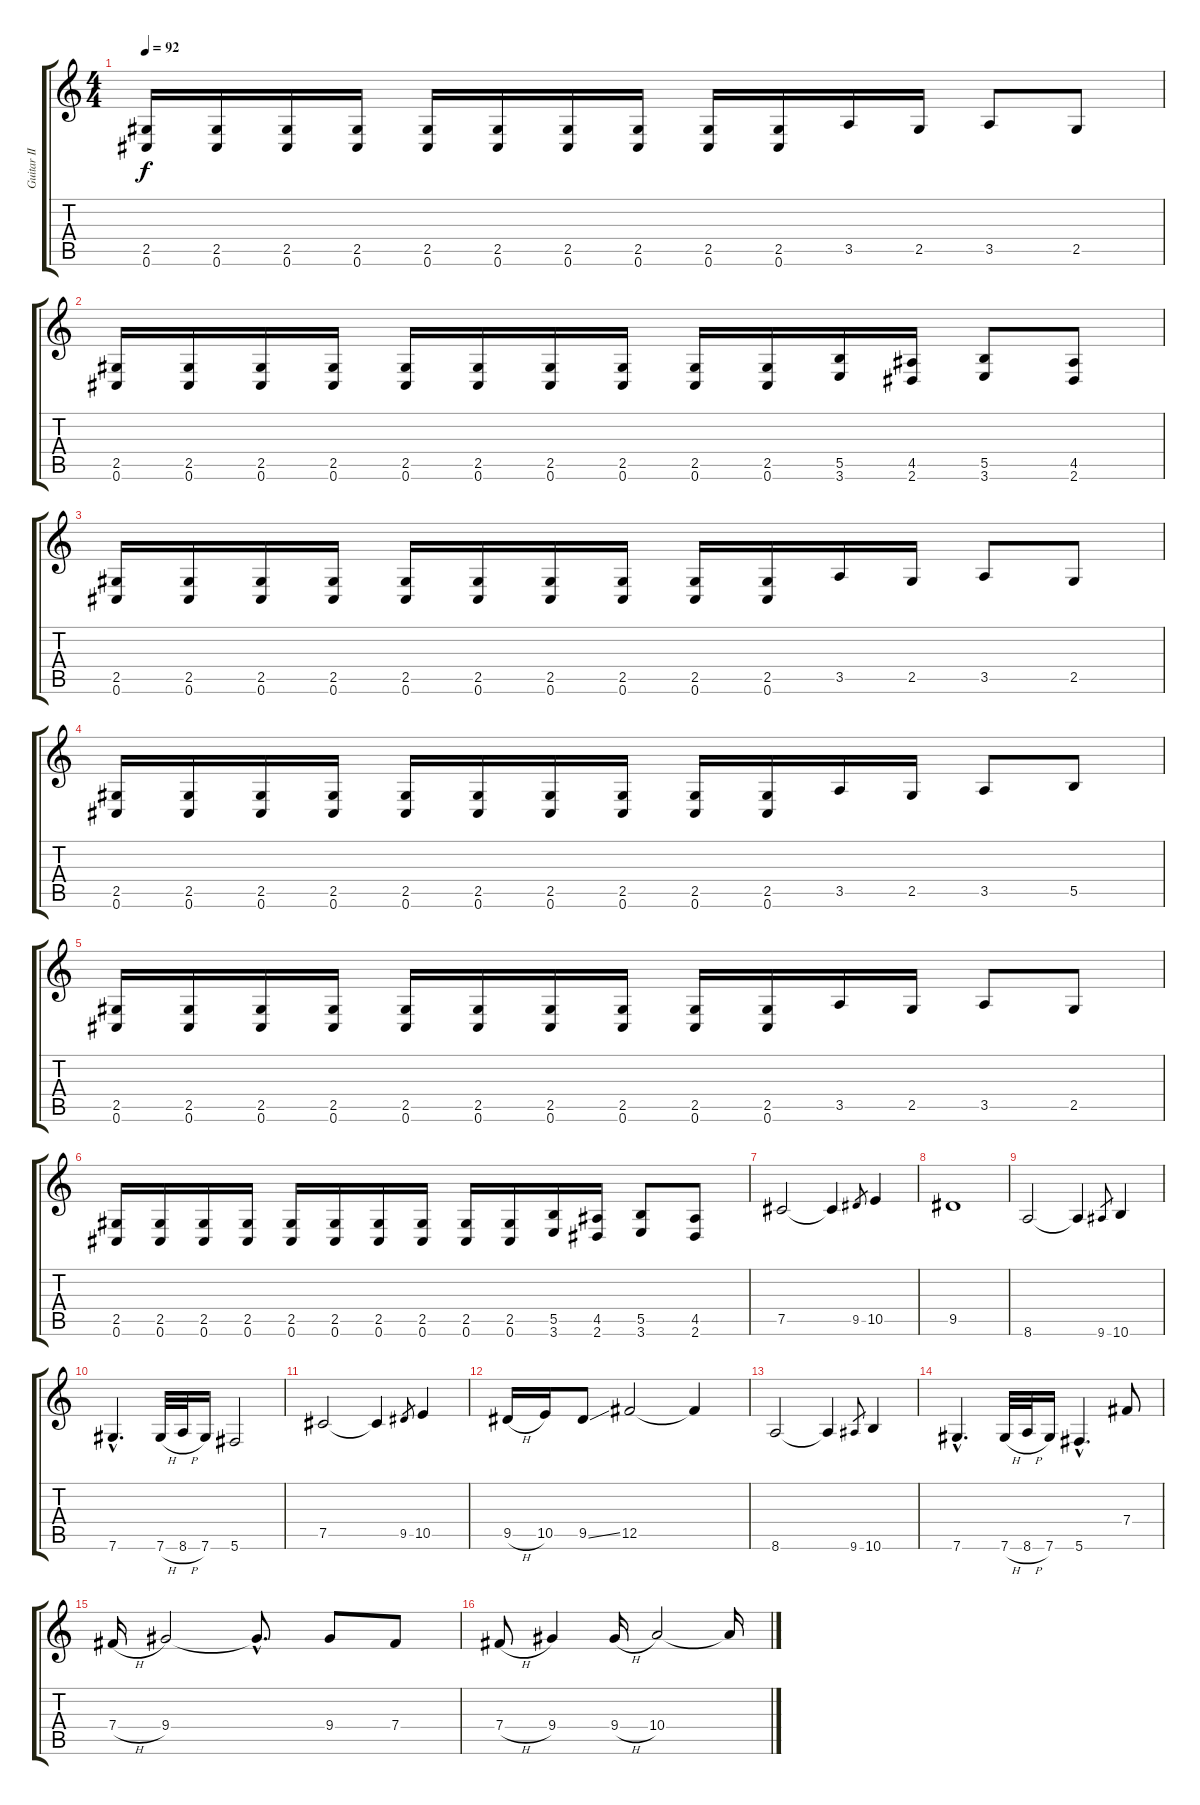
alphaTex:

\track ("Guitar II" "Guitar II") {instrument distortionguitar}
\staff {score tabs}
\tuning (Db4 Ab3 E3 B2 Gb2 Db2) {hide}
\ts (4 4)
\tempo 92
\clef g2
\ks c
(2.5 0.6).16{dy f} (2.5 0.6).16 (2.5 0.6).16 (2.5 0.6).16 (2.5 0.6).16 (2.5 0.6).16 (2.5 0.6).16 (2.5 0.6).16 (2.5 0.6).16 (2.5 0.6).16 3.5.16 2.5.16 3.5.8 2.5.8 |
(2.5 0.6).16 (2.5 0.6).16 (2.5 0.6).16 (2.5 0.6).16 (2.5 0.6).16 (2.5 0.6).16 (2.5 0.6).16 (2.5 0.6).16 (2.5 0.6).16 (2.5 0.6).16 (5.5 3.6).16 (4.5 2.6).16 (5.5 3.6).8 (4.5 2.6).8 |
(2.5 0.6).16 (2.5 0.6).16 (2.5 0.6).16 (2.5 0.6).16 (2.5 0.6).16 (2.5 0.6).16 (2.5 0.6).16 (2.5 0.6).16 (2.5 0.6).16 (2.5 0.6).16 3.5.16 2.5.16 3.5.8 2.5.8 |
(2.5 0.6).16 (2.5 0.6).16 (2.5 0.6).16 (2.5 0.6).16 (2.5 0.6).16 (2.5 0.6).16 (2.5 0.6).16 (2.5 0.6).16 (2.5 0.6).16 (2.5 0.6).16 3.5.16 2.5.16 3.5.8 5.5.8 |
(2.5 0.6).16 (2.5 0.6).16 (2.5 0.6).16 (2.5 0.6).16 (2.5 0.6).16 (2.5 0.6).16 (2.5 0.6).16 (2.5 0.6).16 (2.5 0.6).16 (2.5 0.6).16 3.5.16 2.5.16 3.5.8 2.5.8 |
(2.5 0.6).16 (2.5 0.6).16 (2.5 0.6).16 (2.5 0.6).16 (2.5 0.6).16 (2.5 0.6).16 (2.5 0.6).16 (2.5 0.6).16 (2.5 0.6).16 (2.5 0.6).16 (5.5 3.6).16 (4.5 2.6).16 (5.5 3.6).8 (4.5 2.6).8 |
7.5.2{balance 16} 7.5{t}.4 9.5.8{gr} 10.5.4 |
9.5.1 |
8.6.2 8.6{t}.4 9.6.8{gr} 10.6.4 |
7.6{hac}.4{d} 7.6{h}.32 8.6{h}.32 7.6.16 5.6.2 |
7.5.2{balance 16} 7.5{t}.4 9.5.8{gr} 10.5.4 |
9.5{h}.16 10.5.16 9.5{ss}.8 12.5.2 12.5{t}.4 |
8.6.2 8.6{t}.4 9.6.8{gr} 10.6.4 |
7.6{hac}.4{d} 7.6{h}.32 8.6{h}.32 7.6.16 5.6{hac}.4{d} 7.4.8 |
7.4{h}.16{balance 16} 9.4.2 9.4{hac t}.8{d} 9.4.8 7.4.8 |
7.4{h}.8 9.4.4 9.4{h}.16 10.4.2 10.4{t}.16
